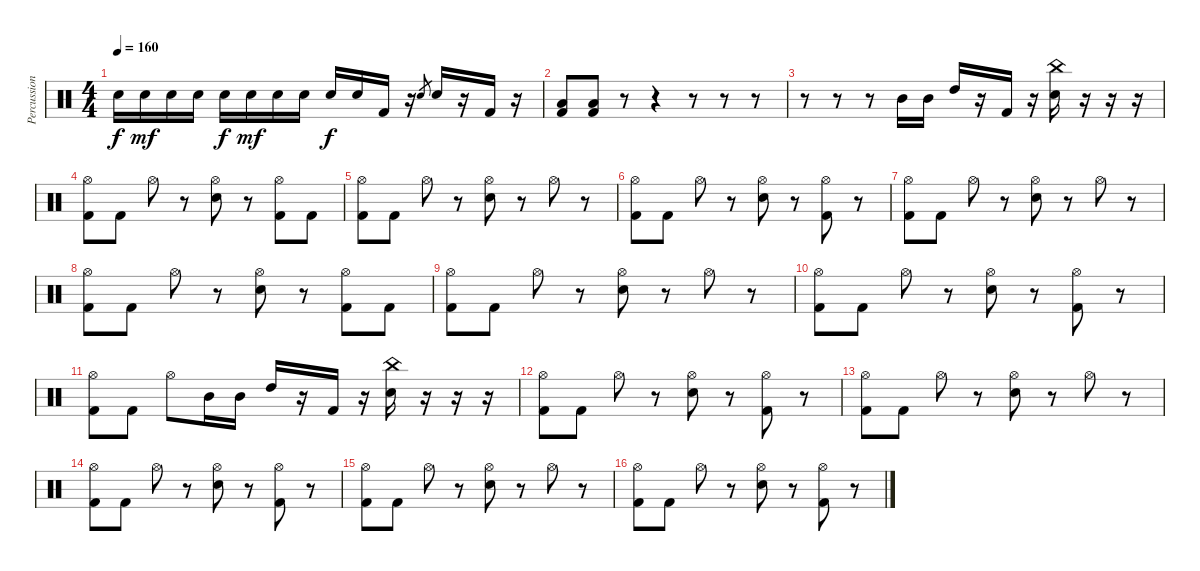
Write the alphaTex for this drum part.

\track ("Percussions" "Percussion") {instrument percussion}
\staff {score}
\articulation defaults
\ts (4 4)
\tempo 160
\clef neutral
\ks c "Electric Snare (hit)".16{dy f} "Electric Snare (hit)".16{dy mf} "Electric Snare (hit)".16 "Electric Snare (hit)".16 "Electric Snare (hit)".16{dy f} "Electric Snare (hit)".16{dy mf} "Electric Snare (hit)".16 "Electric Snare (hit)".16 "Electric Snare (hit)".16{dy f} "Electric Snare (hit)".16 "Kick (hit) 2".16
r.16 "Electric Snare (hit)".8{gr} "Electric Snare (hit)".16 r.16 "Kick (hit) 2".16 r.16 |
("Kick (hit) 2" "Low Floor Tom (hit)").8 ("Kick (hit) 2" "Low Floor Tom (hit)").8 r.8 r.4 r.8 r.8 r.8 |
r.8 r.8 r.8 "Mid Tom (hit)".16 "Mid Tom (hit)".16 "High Tom (hit)".16 r.16 "Kick (hit) 2".16 r.16 ("Electric Snare (hit)" "China (hit)").16 r.16 r.16 r.16 |
("Kick (hit) 2" "Hi-Hat (open)").8 "Kick (hit) 2".8 "Hi-Hat (open)".8 r.8 ("Electric Snare (hit)" "Hi-Hat (open)").8 r.8 ("Kick (hit) 2" "Hi-Hat (open)").8 "Kick (hit) 2".8 |
("Kick (hit) 2" "Hi-Hat (open)").8 "Kick (hit) 2".8 "Hi-Hat (open)".8 r.8 ("Electric Snare (hit)" "Hi-Hat (open)").8 r.8 "Hi-Hat (open)".8 r.8 |
("Kick (hit) 2" "Hi-Hat (open)").8 "Kick (hit) 2".8 "Hi-Hat (open)".8 r.8 ("Electric Snare (hit)" "Hi-Hat (open)").8 r.8 ("Kick (hit) 2" "Hi-Hat (open)").8 r.8 |
("Kick (hit) 2" "Hi-Hat (open)").8 "Kick (hit) 2".8 "Hi-Hat (open)".8 r.8 ("Electric Snare (hit)" "Hi-Hat (open)").8 r.8 "Hi-Hat (open)".8 r.8 |
("Kick (hit) 2" "Hi-Hat (open)").8 "Kick (hit) 2".8 "Hi-Hat (open)".8 r.8 ("Electric Snare (hit)" "Hi-Hat (open)").8 r.8 ("Kick (hit) 2" "Hi-Hat (open)").8 "Kick (hit) 2".8 |
("Kick (hit) 2" "Hi-Hat (open)").8 "Kick (hit) 2".8 "Hi-Hat (open)".8 r.8 ("Electric Snare (hit)" "Hi-Hat (open)").8 r.8 "Hi-Hat (open)".8 r.8 |
("Kick (hit) 2" "Hi-Hat (open)").8 "Kick (hit) 2".8 "Hi-Hat (open)".8 r.8 ("Electric Snare (hit)" "Hi-Hat (open)").8 r.8 ("Kick (hit) 2" "Hi-Hat (open)").8 r.8 |
("Kick (hit) 2" "Hi-Hat (open)").8 "Kick (hit) 2".8 "Hi-Hat (open)".8 "Mid Tom (hit)".16 "Mid Tom (hit)".16 "High Tom (hit)".16 r.16 "Kick (hit) 2".16 r.16 ("Electric Snare (hit)" "China (hit)").16 r.16 r.16 r.16 |
("Kick (hit) 2" "Hi-Hat (open)").8 "Kick (hit) 2".8 "Hi-Hat (open)".8 r.8 ("Electric Snare (hit)" "Hi-Hat (open)").8 r.8 ("Kick (hit) 2" "Hi-Hat (open)").8 r.8 |
("Kick (hit) 2" "Hi-Hat (open)").8 "Kick (hit) 2".8 "Hi-Hat (open)".8 r.8 ("Electric Snare (hit)" "Hi-Hat (open)").8 r.8 "Hi-Hat (open)".8 r.8 |
("Kick (hit) 2" "Hi-Hat (open)").8 "Kick (hit) 2".8 "Hi-Hat (open)".8 r.8 ("Electric Snare (hit)" "Hi-Hat (open)").8 r.8 ("Kick (hit) 2" "Hi-Hat (open)").8 r.8 |
("Kick (hit) 2" "Hi-Hat (open)").8 "Kick (hit) 2".8 "Hi-Hat (open)".8 r.8 ("Electric Snare (hit)" "Hi-Hat (open)").8 r.8 "Hi-Hat (open)".8 r.8 |
("Kick (hit) 2" "Hi-Hat (open)").8 "Kick (hit) 2".8 "Hi-Hat (open)".8 r.8 ("Electric Snare (hit)" "Hi-Hat (open)").8 r.8 ("Kick (hit) 2" "Hi-Hat (open)").8 r.8
